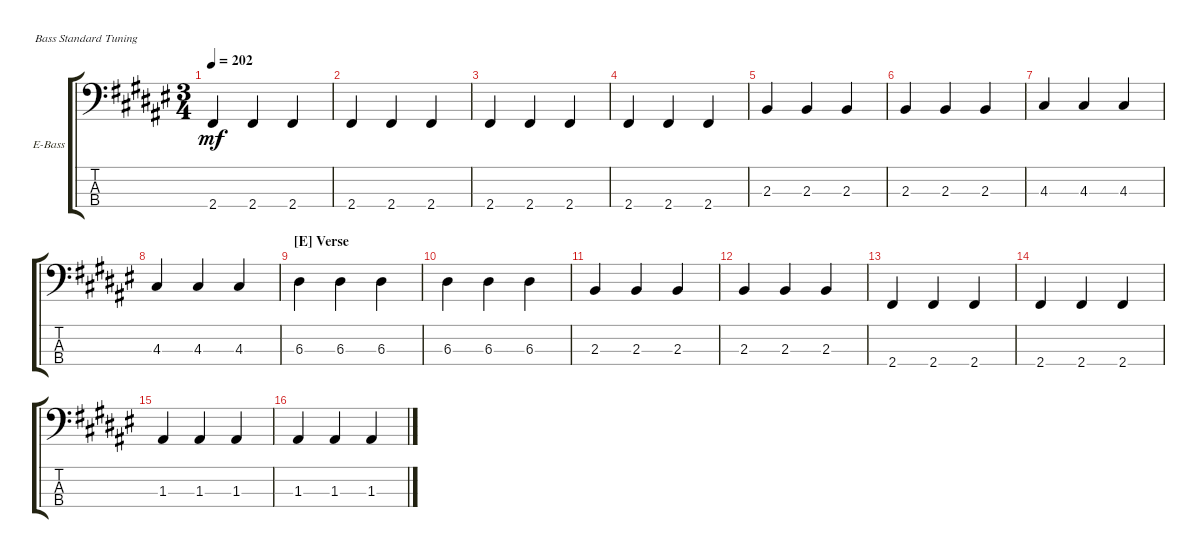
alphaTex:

\defaultSystemsLayout 4
\bracketExtendMode groupsimilarinstruments
\firstSystemTrackNameOrientation horizontal
\otherSystemsTrackNameOrientation horizontal
\track ("Electric Bass" "E-Bass") {instrument electricbassfinger}
\staff {score tabs}
\tuning (G2 D2 A1 E1)
\ts (3 4)
\tempo 202
\clef f4
\ks f#
2.4.4{dy mf} 2.4.4 2.4.4 |
2.4.4 2.4.4 2.4.4 |
2.4.4 2.4.4 2.4.4 |
2.4.4 2.4.4 2.4.4 |
2.3.4 2.3.4 2.3.4 |
2.3.4 2.3.4 2.3.4 |
4.3.4 4.3.4 4.3.4 |
4.3.4 4.3.4 4.3.4 |
\section ("E" "Verse")
6.3.4 6.3.4 6.3.4 |
6.3.4 6.3.4 6.3.4 |
2.3.4 2.3.4 2.3.4 |
2.3.4 2.3.4 2.3.4 |
2.4.4 2.4.4 2.4.4 |
2.4.4 2.4.4 2.4.4 |
1.3.4 1.3.4 1.3.4 |
1.3.4 1.3.4 1.3.4
